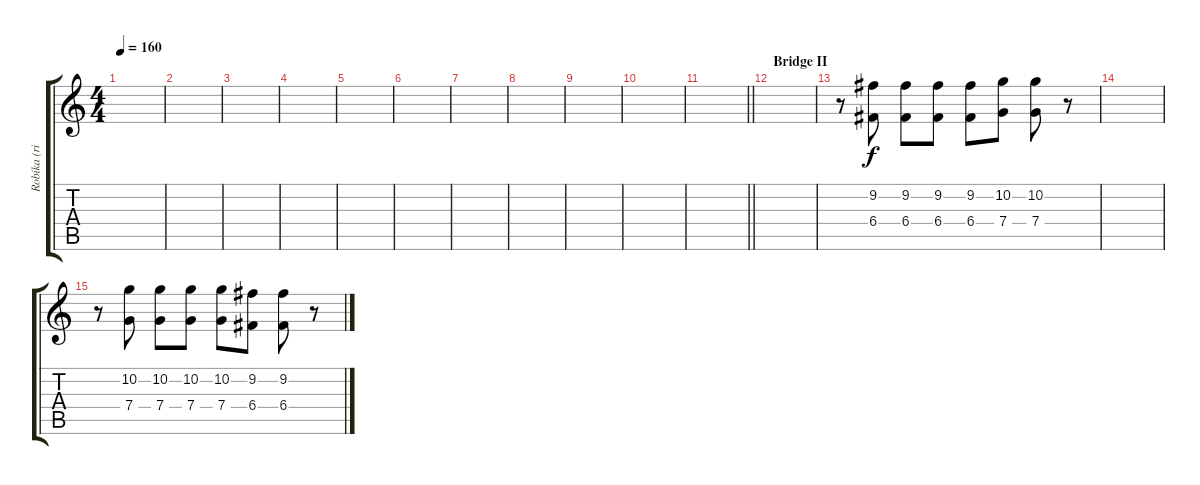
\track ("Robika (ritmusg.)" "Robika (ri") {instrument distortionguitar}
\staff {score tabs}
\tuning (D4 A3 F3 C3 G2 C2) {hide}
\ts (4 4)
\tempo 160
\clef g2
\ks c
|
|
|
|
|
|
|
|
|
|
\barLineRight lightlight
|
\section ("" "Bridge II")
|
r.8 (9.2 6.4).8 (9.2 6.4).8 (9.2 6.4).8 (9.2 6.4).8 (10.2 7.4).8 (10.2 7.4).8 r.8 |
|
r.8 (10.2 7.4).8 (10.2 7.4).8 (10.2 7.4).8 (10.2 7.4).8 (9.2 6.4).8 (9.2 6.4).8 r.8
